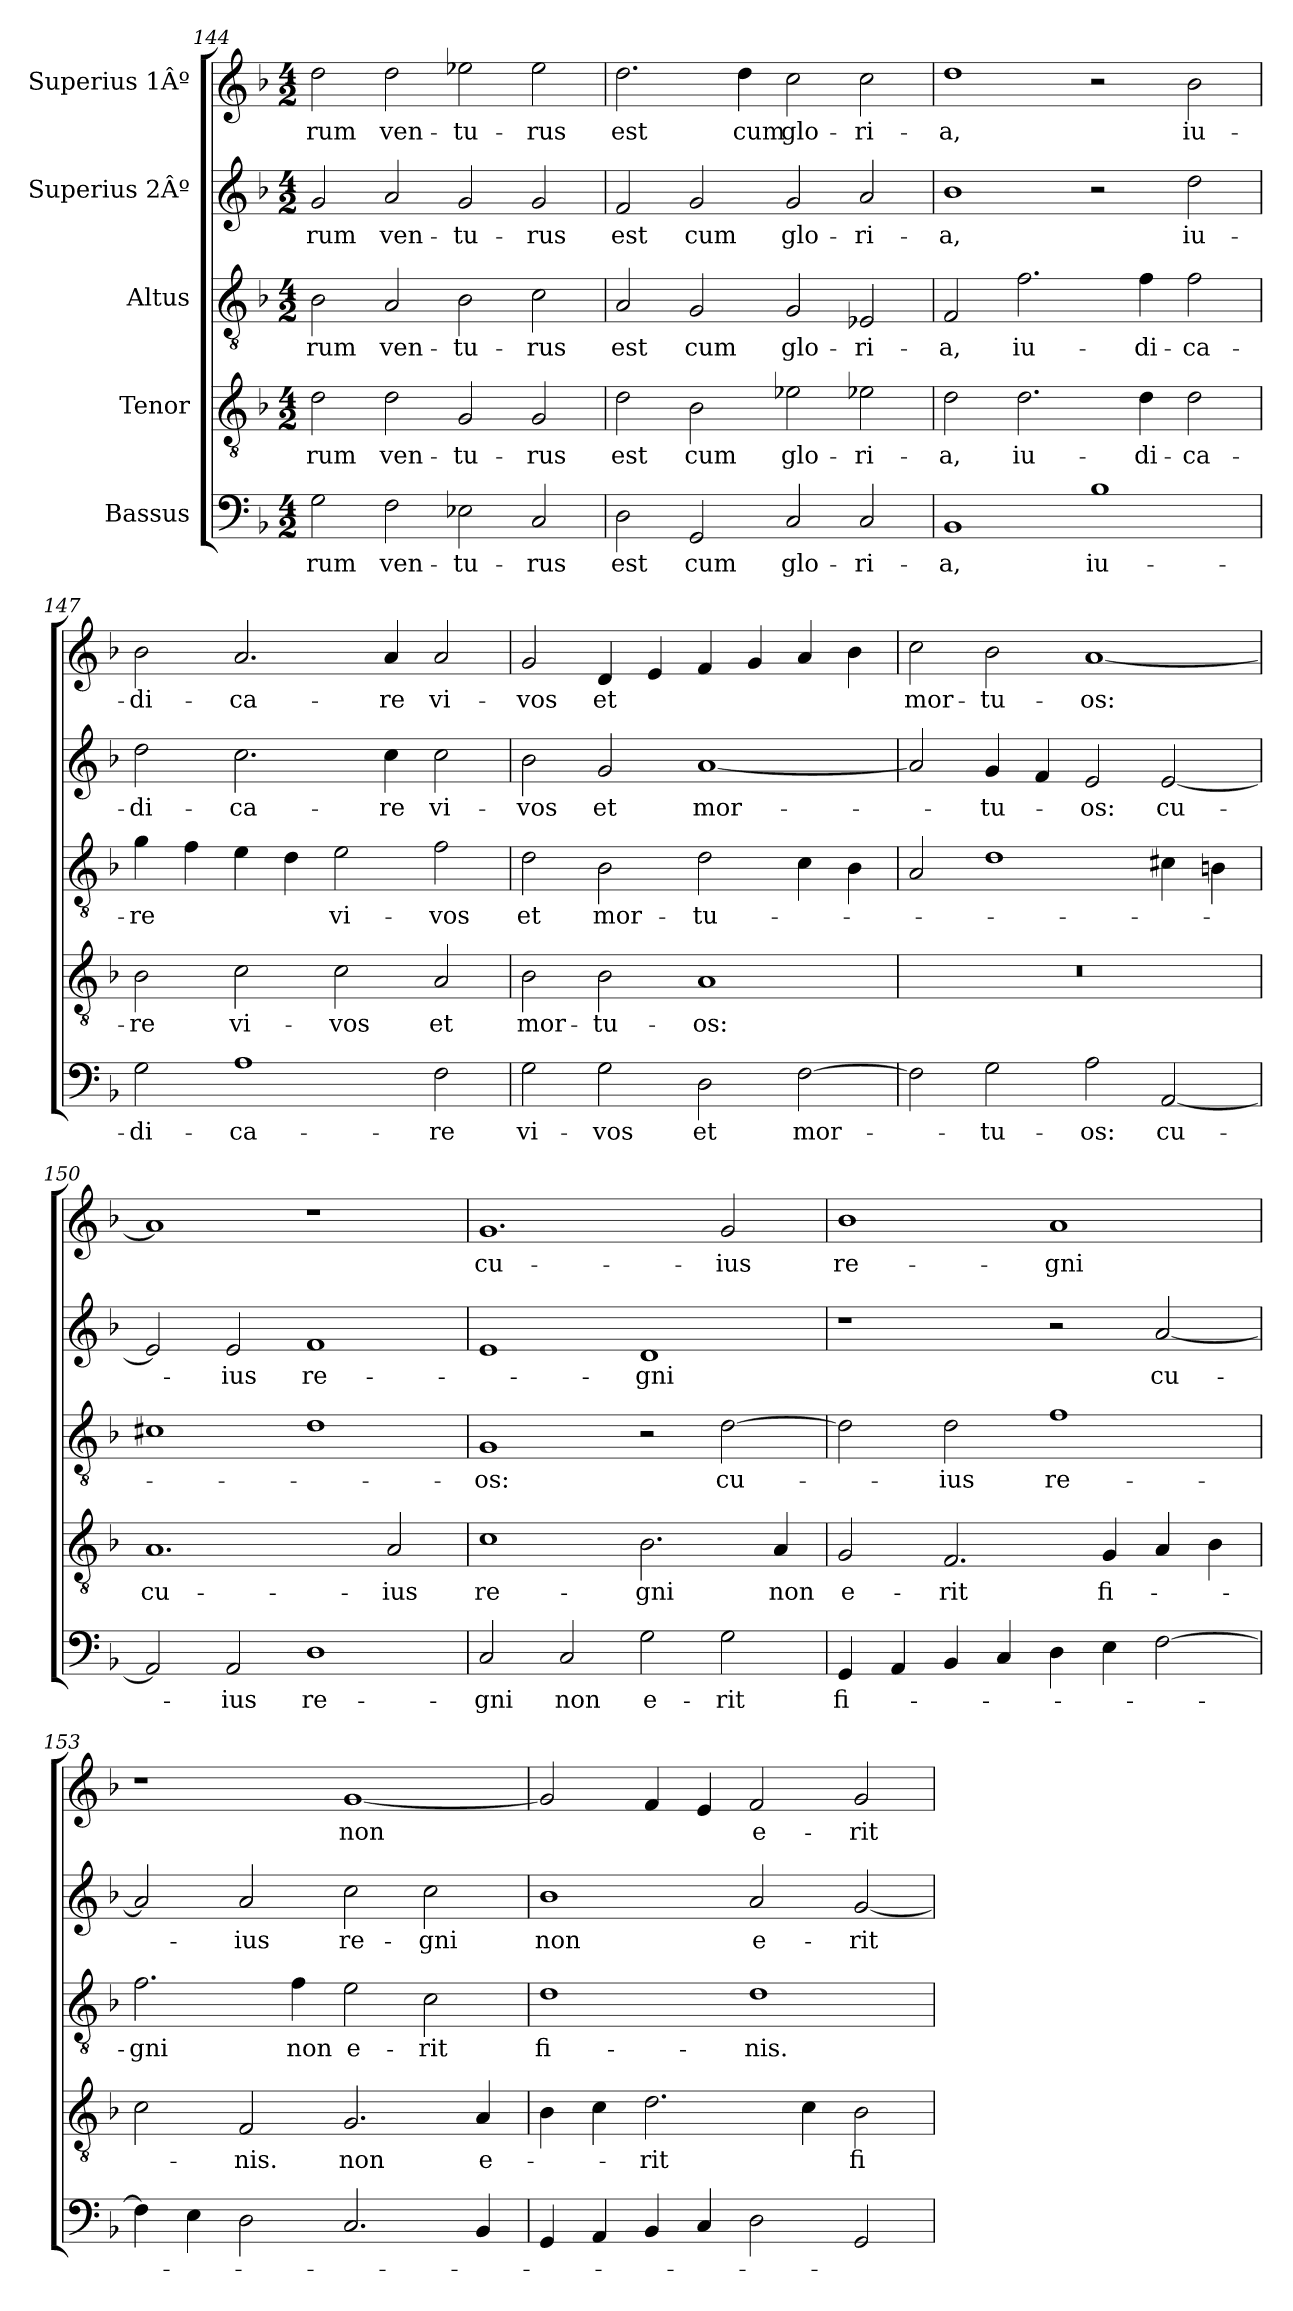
**kern	**text	**kern	**text	**kern	**text	**kern	**text	**kern	**text
*part5	*part5	*part4	*part4	*part3	*part3	*part2	*part2	*part1	*part1
*staff5	*staff5	*staff4	*staff4	*staff3	*staff3	*staff2	*staff2	*staff1	*staff1
*I"Bassus	*	*I"Tenor	*	*I"Altus	*	*I"Superius 2Âº	*	*I"Superius 1Âº	*
*clefF4	*	*clefGv2	*	*clefGv2	*	*clefG2	*	*clefG2	*
*k[b-]	*	*k[b-]	*	*k[b-]	*	*k[b-]	*	*k[b-]	*
*M4/2	*	*M4/2	*	*M4/2	*	*M4/2	*	*M4/2	*
=144	=144	=144	=144	=144	=144	=144	=144	=144	=144
2G\	-rum	2d\	-rum	2B-\	-rum	2g/	-rum	2dd\	-rum
2F\	ven-	2d\	ven-	2A/	ven-	2a/	ven-	2dd\	ven-
2E-X\	-tu-	2G/	-tu-	2B-\	-tu-	2g/	-tu-	2ee-X\	-tu-
2C/	-rus	2G/	-rus	2c\	-rus	2g/	-rus	2ee-\	-rus
=145	=145	=145	=145	=145	=145	=145	=145	=145	=145
2D\	est	2d\	est	2A/	est	2f/	est	2.dd\	est
2GG/	cum	2B-\	cum	2G/	cum	2g/	cum	.	.
.	.	.	.	.	.	.	.	4dd\	cum
2C/	glo-	2e-X\	glo-	2G/	glo-	2g/	glo-	2cc\	glo-
2C/	-ri-	2e-X\	-ri-	2E-X/	-ri-	2a/	-ri-	2cc\	-ri-
=146	=146	=146	=146	=146	=146	=146	=146	=146	=146
1BB-/	-a,	2d\	-a,	2F/	-a,	1b-\	-a,	1dd\	-a,
.	.	2.d\	iu-	2.f\	iu-	.	.	.	.
1B-\	iu-	.	.	.	.	2r	.	2r	.
.	.	4d\	-di-	4f\	-di-	.	.	.	.
.	.	2d\	-ca-	2f\	-ca-	2dd\	iu-	2b-\	iu-
=147	=147	=147	=147	=147	=147	=147	=147	=147	=147
2G\	-di-	2B-\	-re	4g\	-re	2dd\	-di-	2b-\	-di-
.	.	.	.	4f\	.	.	.	.	.
1A\	-ca-	2c\	vi-	4e\	.	2.cc\	-ca-	2.a/	-ca-
.	.	.	.	4d\	.	.	.	.	.
.	.	2c\	-vos	2e\	vi-	.	.	.	.
.	.	.	.	.	.	4cc\	-re	4a/	-re
2F\	-re	2A/	et	2f\	-vos	2cc\	vi-	2a/	vi-
=148	=148	=148	=148	=148	=148	=148	=148	=148	=148
2G\	vi-	2B-\	mor-	2d\	et	2b-\	-vos	2g/	-vos
2G\	-vos	2B-\	-tu-	2B-\	mor-	2g/	et	4d/	et
.	.	.	.	.	.	.	.	4e/	.
2D\	et	1A/	-os:	2d\	-tu-	[1a/	mor-	4f/	.
.	.	.	.	.	.	.	.	4g/	.
[2F\	mor-	.	.	4c\	.	.	.	4a/	.
.	.	.	.	4B-\	.	.	.	4b-\	.
=149	=149	=149	=149	=149	=149	=149	=149	=149	=149
2F\]	.	0r	.	2A/	.	2a/]	.	2cc\	mor-
2G\	-tu-	.	.	1d\	.	4g/	-tu-	2b-\	-tu-
.	.	.	.	.	.	4f/	.	.	.
2A\	-os:	.	.	.	.	2e/	-os:	[1a/	-os:
[2AA/	cu-	.	.	4c#X\	.	[2e/	cu-	.	.
.	.	.	.	4B\	.	.	.	.	.
=150	=150	=150	=150	=150	=150	=150	=150	=150	=150
2AA/]	.	1.A/	cu-	1c#X\	.	2e/]	.	1a/]	.
2AA/	-ius	.	.	.	.	2e/	-ius	.	.
1D\	re-	.	.	1d\	.	1f/	re-	1r	.
.	.	2A/	-ius	.	.	.	.	.	.
=151	=151	=151	=151	=151	=151	=151	=151	=151	=151
2C/	-gni	1c\	re-	1G/	-os:	1e/	.	1.g/	cu-
2C/	non	.	.	.	.	.	.	.	.
2G\	e-	2.B-\	-gni	2r	.	1d/	-gni	.	.
2G\	-rit	.	.	[2d\	cu-	.	.	2g/	-ius
.	.	4A/	non	.	.	.	.	.	.
=152	=152	=152	=152	=152	=152	=152	=152	=152	=152
4GG/	fi-	2G/	e-	2d\]	.	1r	.	1b-\	re-
4AA/	.	.	.	.	.	.	.	.	.
4BB-/	.	2.F/	-rit	2d\	-ius	.	.	.	.
4C/	.	.	.	.	.	.	.	.	.
4D\	.	.	.	1f\	re-	2r	.	1a/	-gni
4E\	.	4G/	fi-	.	.	.	.	.	.
[2F\	.	4A/	.	.	.	[2a/	cu-	.	.
.	.	4B-\	.	.	.	.	.	.	.
=153	=153	=153	=153	=153	=153	=153	=153	=153	=153
4F\]	.	2c\	.	2.f\	-gni	2a/]	.	1r	.
4E\	.	.	.	.	.	.	.	.	.
2D\	.	2F/	-nis.	.	.	2a/	-ius	.	.
.	.	.	.	4f\	non	.	.	.	.
2.C/	.	2.G/	non	2e\	e-	2cc\	re-	[1g/	non
.	.	.	.	2c\	-rit	2cc\	-gni	.	.
4BB-/	.	4A/	e-	.	.	.	.	.	.
=154	=154	=154	=154	=154	=154	=154	=154	=154	=154
4GG/	.	4B-\	.	1d\	fi-	1b-\	non	2g/]	.
4AA/	.	4c\	.	.	.	.	.	.	.
4BB-/	.	2.d\	-rit	.	.	.	.	4f/	.
4C/	.	.	.	.	.	.	.	4e/	.
2D\	.	.	.	1d\	-nis.	2a/	e-	2f/	e-
.	.	4c\	.	.	.	.	.	.	.
2GG/	.	2B-\	fi-	.	.	[2g/	-rit	2g/	-rit
=	=	=	=	=	=	=	=	=	=
*-	*-	*-	*-	*-	*-	*-	*-	*-	*-
